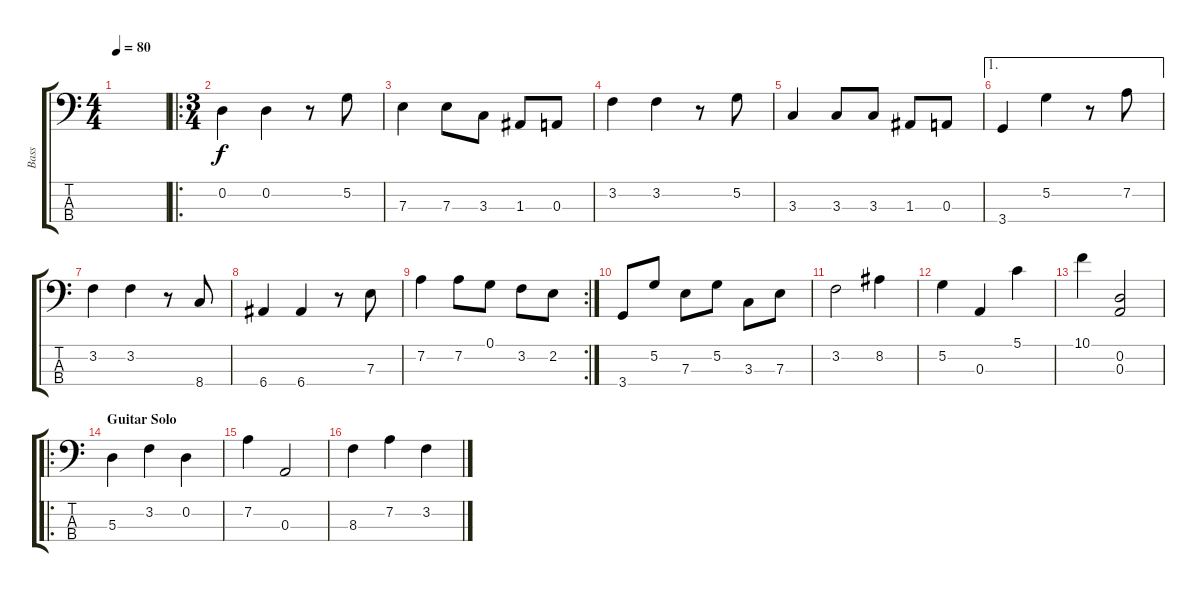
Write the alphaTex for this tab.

\track ("Bass" "Bass") {instrument electricbasspick}
\staff {score tabs}
\tuning (G2 D2 A1 E1) {hide}
\ts (4 4)
\tempo 80
\clef f4
\ks c
|
\ro
\ts (3 4)
0.2.4 0.2.4 r.8 5.2.8 |
7.3.4 7.3.8 3.3.8 1.3.8 0.3.8 |
3.2.4 3.2.4 r.8 5.2.8 |
3.3.4 3.3.8 3.3.8 1.3.8 0.3.8 |
\ae 1
3.4.4 5.2.4 r.8 7.2.8 |
3.2.4 3.2.4 r.8 8.4.8 |
6.4.4 6.4.4 r.8 7.3.8 |
\rc 2
7.2.4 7.2.8 0.1.8 3.2.8 2.2.8 |
3.4.8 5.2.8 7.3.8 5.2.8 3.3.8 7.3.8 |
3.2.2 8.2.4 |
5.2.4 0.3.4 5.1.4 |
10.1.4 (0.2 0.3).2 |
\ro
\section ("" "Guitar Solo")
5.3.4 3.2.4 0.2.4 |
7.2.4 0.3.2 |
8.3.4 7.2.4 3.2.4
